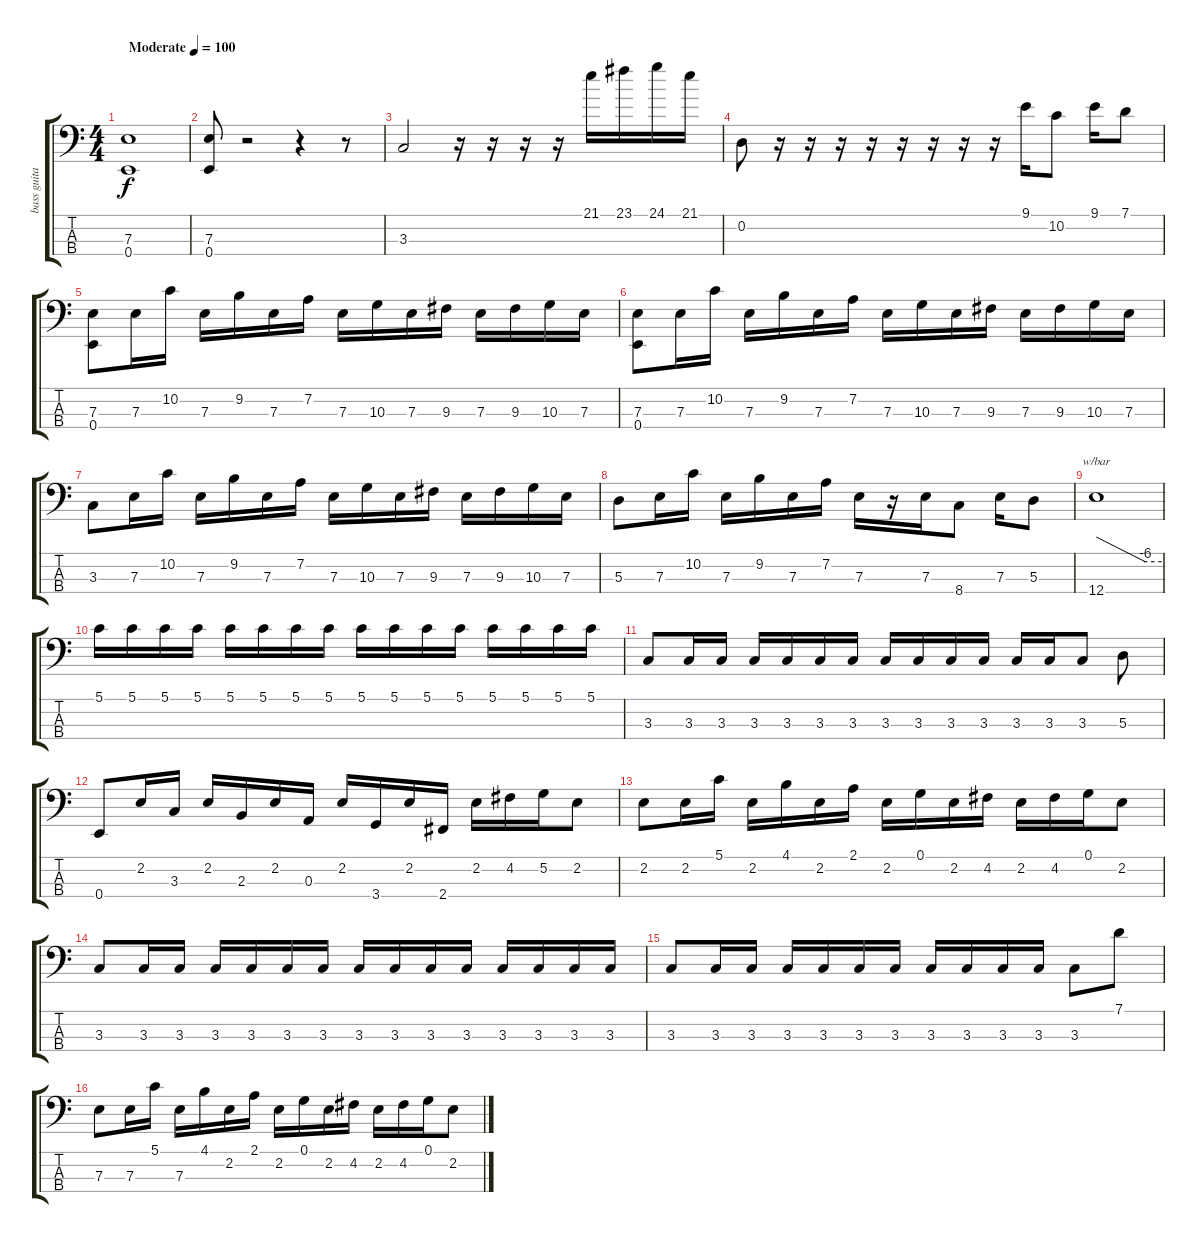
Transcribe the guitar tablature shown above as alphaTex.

\track ("bass guitar" "bass guita") {instrument electricbassfinger}
\staff {score tabs}
\tuning (G2 D2 A1 E1) {hide}
\ts (4 4)
\tempo (100 "Moderate")
\clef f4
\ks c
(7.3 0.4).1{dy f instrument electricbassfinger} |
(7.3 0.4).8 r.2 r.4 r.8 |
3.3.2 r.16 r.16 r.16 r.16 21.1.16 23.1.16 24.1.16 21.1.16 |
0.2.8 r.16 r.16 r.16 r.16 r.16 r.16 r.16 r.16 9.1.16 10.2.8 9.1.16 7.1.8 |
(7.3 0.4).8 7.3.16 10.2.16 7.3.16 9.2.16 7.3.16 7.2.16 7.3.16 10.3.16 7.3.16 9.3.16 7.3.16 9.3.16 10.3.16 7.3.16 |
(7.3 0.4).8 7.3.16 10.2.16 7.3.16 9.2.16 7.3.16 7.2.16 7.3.16 10.3.16 7.3.16 9.3.16 7.3.16 9.3.16 10.3.16 7.3.16 |
3.3.8 7.3.16 10.2.16 7.3.16 9.2.16 7.3.16 7.2.16 7.3.16 10.3.16 7.3.16 9.3.16 7.3.16 9.3.16 10.3.16 7.3.16 |
5.3.8 7.3.16 10.2.16 7.3.16 9.2.16 7.3.16 7.2.16 7.3.16 r.16 7.3.16 8.4.8 7.3.16 5.3.8 |
12.4.1{tbe (custom default 0 0 45 -24 60 -24)} |
5.1.16 5.1.16 5.1.16 5.1.16 5.1.16 5.1.16 5.1.16 5.1.16 5.1.16 5.1.16 5.1.16 5.1.16 5.1.16 5.1.16 5.1.16 5.1.16 |
3.3.8 3.3.16 3.3.16 3.3.16 3.3.16 3.3.16 3.3.16 3.3.16 3.3.16 3.3.16 3.3.16 3.3.16 3.3.16 3.3.8 5.3.8 |
0.4.8 2.2.16 3.3.16 2.2.16 2.3.16 2.2.16 0.3.16 2.2.16 3.4.16 2.2.16 2.4.16 2.2.16 4.2.16 5.2.16 2.2.8 |
2.2.8 2.2.16 5.1.16 2.2.16 4.1.16 2.2.16 2.1.16 2.2.16 0.1.16 2.2.16 4.2.16 2.2.16 4.2.16 0.1.16 2.2.8 |
3.3.8 3.3.16 3.3.16 3.3.16 3.3.16 3.3.16 3.3.16 3.3.16 3.3.16 3.3.16 3.3.16 3.3.16 3.3.16 3.3.16 3.3.16 |
3.3.8 3.3.16 3.3.16 3.3.16 3.3.16 3.3.16 3.3.16 3.3.16 3.3.16 3.3.16 3.3.16 3.3.8 7.1.8 |
7.3.8 7.3.16 5.1.16 7.3.16 4.1.16 2.2.16 2.1.16 2.2.16 0.1.16 2.2.16 4.2.16 2.2.16 4.2.16 0.1.16 2.2.8
